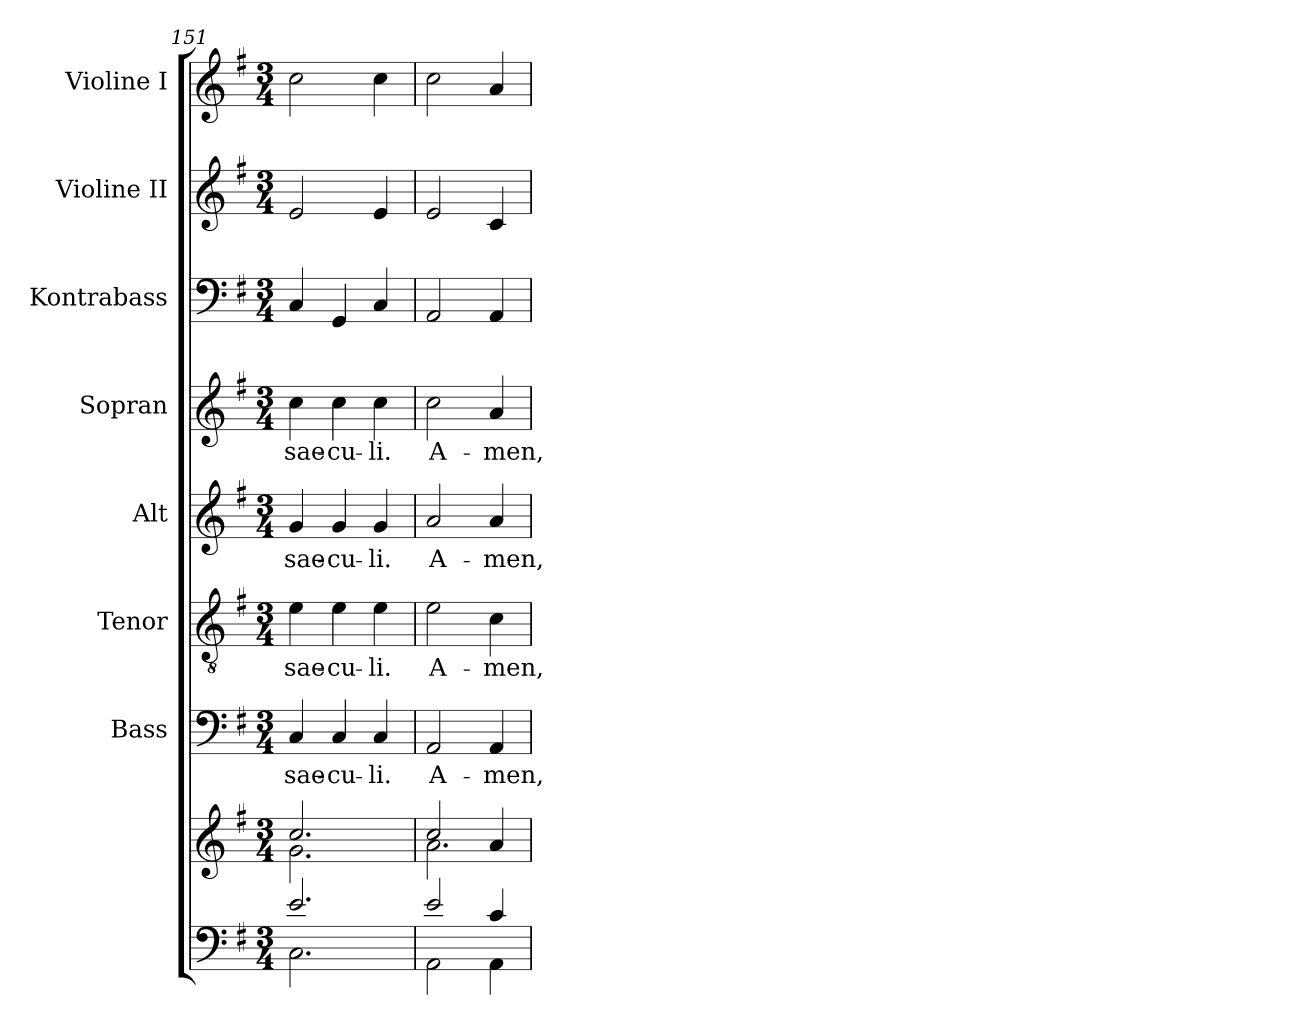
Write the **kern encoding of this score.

**kern	**kern	**kern	**text	**kern	**text	**kern	**text	**kern	**text	**kern	**kern	**kern
*part8	*part8	*part7	*part7	*part6	*part6	*part5	*part5	*part4	*part4	*part3	*part2	*part1
*staff9	*staff8	*staff7	*staff7	*staff6	*staff6	*staff5	*staff5	*staff4	*staff4	*staff3	*staff2	*staff1
*	*	*I"Bass	*	*I"Tenor	*	*I"Alt	*	*I"Sopran	*	*I"Kontrabass	*I"Violine II	*I"Violine I
*	*	*I'B.	*	*I'T.	*	*I'A.	*	*I'S.	*	*I'Kb.	*I'Vl. II	*I'Vl. I
*clefF4	*clefG2	*clefF4	*	*clefGv2	*	*clefG2	*	*clefG2	*	*clefF4	*clefG2	*clefG2
*	*	*	*	*	*	*	*	*	*	*ITrd7c12	*	*
*k[f#]	*k[f#]	*k[f#]	*	*k[f#]	*	*k[f#]	*	*k[f#]	*	*k[f#]	*k[f#]	*k[f#]
*G:	*G:	*G:	*	*G:	*	*G:	*	*G:	*	*G:	*G:	*G:
*M3/4	*M3/4	*M3/4	*	*M3/4	*	*M3/4	*	*M3/4	*	*M3/4	*M3/4	*M3/4
=151	=151	=151	=151	=151	=151	=151	=151	=151	=151	=151	=151	=151
*^	*^	*	*	*	*	*	*	*	*	*	*	*
!	!	!	!	!	!LO:LY:b	!	!LO:LY:b	!	!LO:LY:b	!	!LO:LY:b	!	!	!
2.e/	2.C\	2.cc/	2.g\	4C/	sae-	4e\	sae-	4g/	sae-	4cc\	sae-	4CC/	2e/	2cc\
!	!	!	!	!	!LO:LY:b	!	!LO:LY:b	!	!LO:LY:b	!	!LO:LY:b	!	!	!
.	.	.	.	4C/	-cu-	4e\	-cu-	4g/	-cu-	4cc\	-cu-	4GGG/	.	.
!	!	!	!	!	!LO:LY:b	!	!LO:LY:b	!	!LO:LY:b	!	!LO:LY:b	!	!	!
.	.	.	.	4C/	-li.	4e\	-li.	4g/	-li.	4cc\	-li.	4CC/	4e/	4cc\
=152	=152	=152	=152	=152	=152	=152	=152	=152	=152	=152	=152	=152	=152	=152
!	!	!	!	!	!LO:LY:b	!	!LO:LY:b	!	!LO:LY:b	!	!LO:LY:b	!	!	!
2e/	2AA\	2cc/	2.a\	2AA/	A-	2e\	A-	2a/	A-	2cc\	A-	2AAA/	2e/	2cc\
!	!	!	!	!	!LO:LY:b	!	!LO:LY:b	!	!LO:LY:b	!	!LO:LY:b	!	!	!
4c/	4AA\	4a/	.	4AA/	-men,	4c\	-men,	4a/	-men,	4a/	-men,	4AAA/	4c/	4a/
*v	*v	*	*	*	*	*	*	*	*	*	*	*	*	*
*	*v	*v	*	*	*	*	*	*	*	*	*	*	*
=	=	=	=	=	=	=	=	=	=	=	=	=
*-	*-	*-	*-	*-	*-	*-	*-	*-	*-	*-	*-	*-
